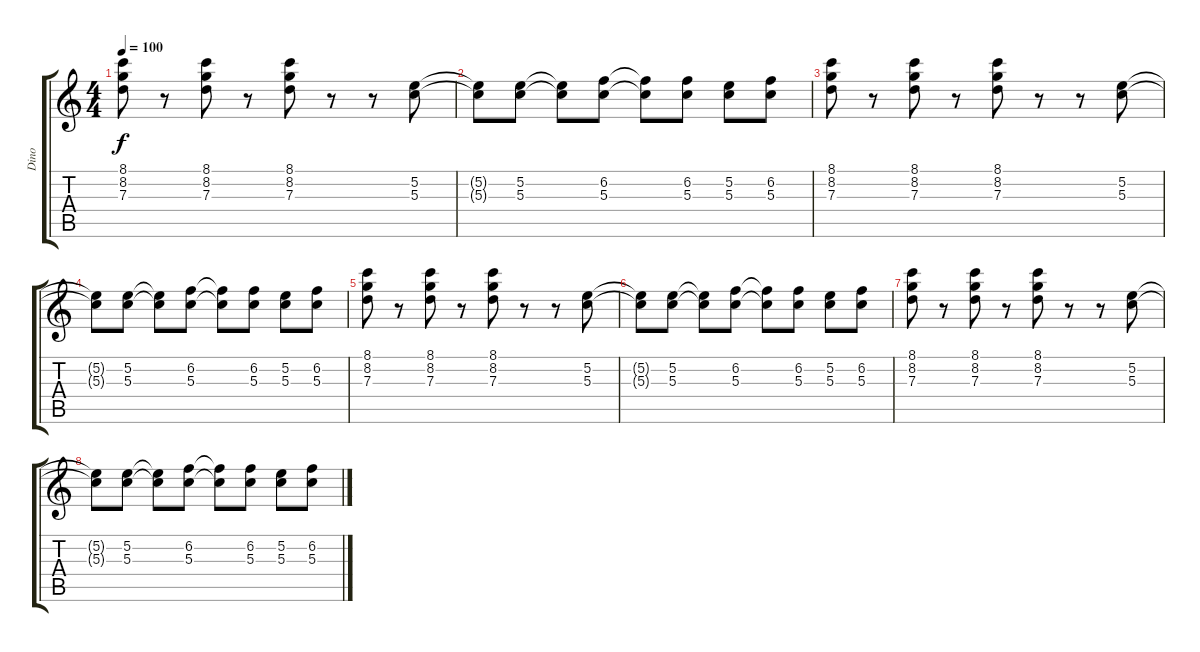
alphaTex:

\track ("Dino" "Dino") {instrument overdrivenguitar}
\staff {score tabs}
\tuning (E4 B3 G3 D3 A2 E2) {hide}
\ts (4 4)
\tempo 100
\clef g2
\ks c
(8.1 8.2 7.3).8{dy f instrument overdrivenguitar} r.8 (8.1 8.2 7.3).8 r.8 (8.1 8.2 7.3).8 r.8 r.8 (5.2 5.3).8 |
(5.2{t} 5.3{t}).8 (5.2 5.3).8 (5.2{t} 5.3{t}).8 (6.2 5.3).8 (6.2{t} 5.3{t}).8 (6.2 5.3).8 (5.2 5.3).8 (6.2 5.3).8 |
(8.1 8.2 7.3).8 r.8 (8.1 8.2 7.3).8 r.8 (8.1 8.2 7.3).8 r.8 r.8 (5.2 5.3).8 |
(5.2{t} 5.3{t}).8 (5.2 5.3).8 (5.2{t} 5.3{t}).8 (6.2 5.3).8 (6.2{t} 5.3{t}).8 (6.2 5.3).8 (5.2 5.3).8 (6.2 5.3).8 |
(8.1 8.2 7.3).8 r.8 (8.1 8.2 7.3).8 r.8 (8.1 8.2 7.3).8 r.8 r.8 (5.2 5.3).8 |
(5.2{t} 5.3{t}).8 (5.2 5.3).8 (5.2{t} 5.3{t}).8 (6.2 5.3).8 (6.2{t} 5.3{t}).8 (6.2 5.3).8 (5.2 5.3).8 (6.2 5.3).8 |
(8.1 8.2 7.3).8 r.8 (8.1 8.2 7.3).8 r.8 (8.1 8.2 7.3).8 r.8 r.8 (5.2 5.3).8 |
(5.2{t} 5.3{t}).8 (5.2 5.3).8 (5.2{t} 5.3{t}).8 (6.2 5.3).8 (6.2{t} 5.3{t}).8 (6.2 5.3).8 (5.2 5.3).8 (6.2 5.3).8
